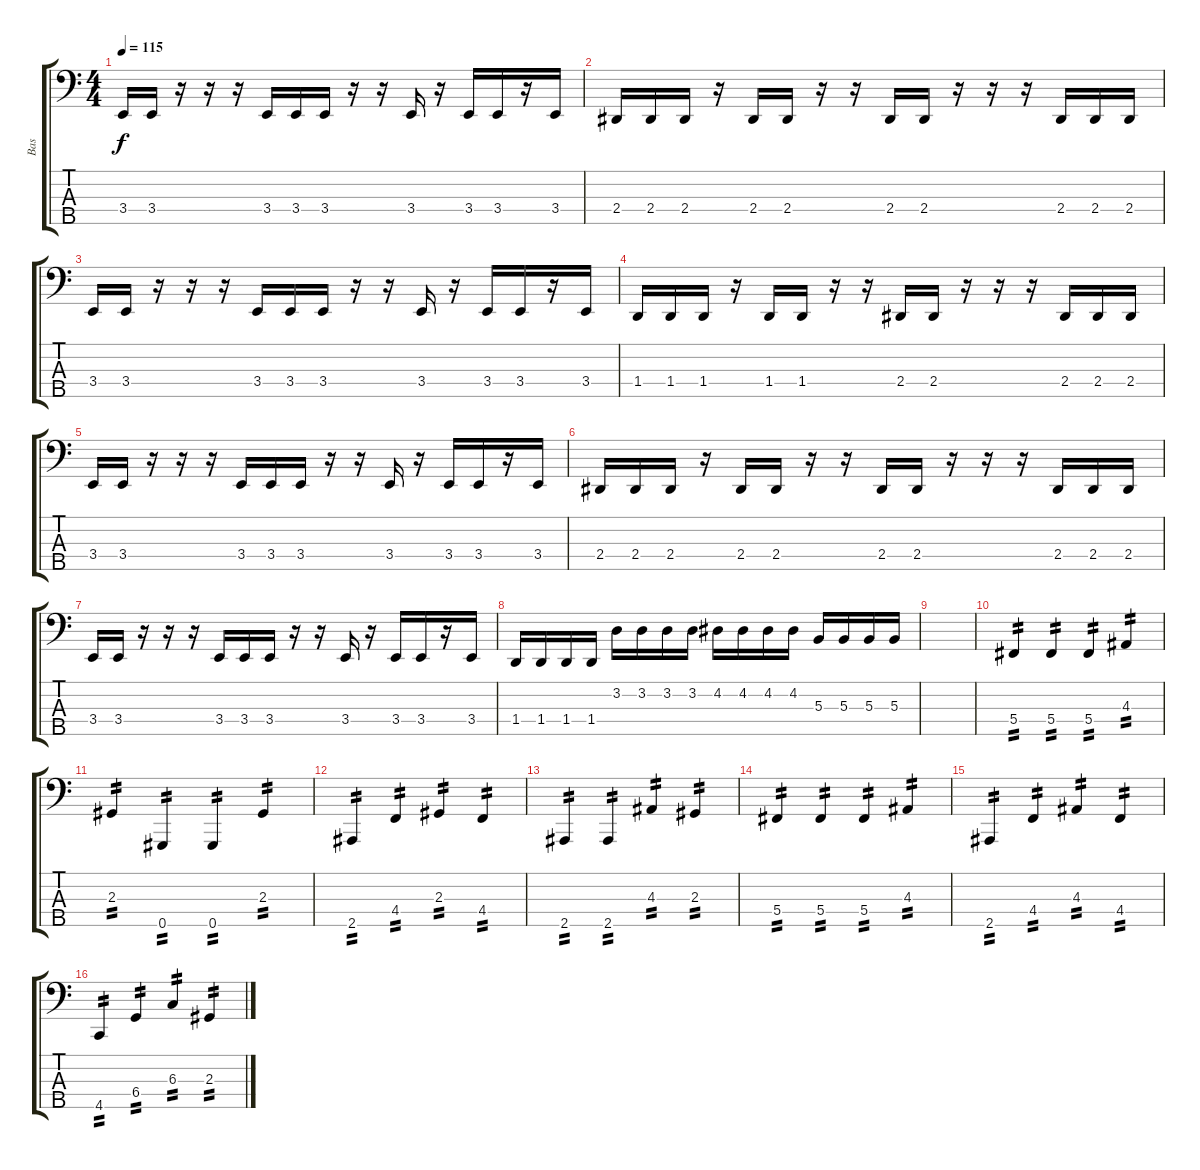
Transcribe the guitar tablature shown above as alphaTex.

\track ("Bas" "Bas") {instrument electricbassfinger}
\staff {score tabs}
\tuning (E2 B1 Gb1 Db1 Ab0) {hide}
\ts (4 4)
\tempo 115
\clef f4
\ks c
3.4.16{dy f} 3.4.16 r.16 r.16 r.16 3.4.16 3.4.16 3.4.16 r.16 r.16 3.4.16 r.16 3.4.16 3.4.16 r.16 3.4.16 |
2.4.16 2.4.16 2.4.16 r.16 2.4.16 2.4.16 r.16 r.16 2.4.16 2.4.16 r.16 r.16 r.16 2.4.16 2.4.16 2.4.16 |
3.4.16 3.4.16 r.16 r.16 r.16 3.4.16 3.4.16 3.4.16 r.16 r.16 3.4.16 r.16 3.4.16 3.4.16 r.16 3.4.16 |
1.4.16 1.4.16 1.4.16 r.16 1.4.16 1.4.16 r.16 r.16 2.4.16 2.4.16 r.16 r.16 r.16 2.4.16 2.4.16 2.4.16 |
3.4.16 3.4.16 r.16 r.16 r.16 3.4.16 3.4.16 3.4.16 r.16 r.16 3.4.16 r.16 3.4.16 3.4.16 r.16 3.4.16 |
2.4.16 2.4.16 2.4.16 r.16 2.4.16 2.4.16 r.16 r.16 2.4.16 2.4.16 r.16 r.16 r.16 2.4.16 2.4.16 2.4.16 |
3.4.16 3.4.16 r.16 r.16 r.16 3.4.16 3.4.16 3.4.16 r.16 r.16 3.4.16 r.16 3.4.16 3.4.16 r.16 3.4.16 |
1.4.16 1.4.16 1.4.16 1.4.16 3.2.16 3.2.16 3.2.16 3.2.16 4.2.16 4.2.16 4.2.16 4.2.16 5.3.16 5.3.16 5.3.16 5.3.16 |
|
5.4.4{tp 2} 5.4.4{tp 2} 5.4.4{tp 2} 4.3.4{tp 2} |
2.3.4{tp 2} 0.5.4{tp 2} 0.5.4{tp 2} 2.3.4{tp 2} |
2.5.4{tp 2} 4.4.4{tp 2} 2.3.4{tp 2} 4.4.4{tp 2} |
2.5.4{tp 2} 2.5.4{tp 2} 4.3.4{tp 2} 2.3.4{tp 2} |
5.4.4{tp 2} 5.4.4{tp 2} 5.4.4{tp 2} 4.3.4{tp 2} |
2.5.4{tp 2} 4.4.4{tp 2} 4.3.4{tp 2} 4.4.4{tp 2} |
4.5.4{tp 2} 6.4.4{tp 2} 6.3.4{tp 2} 2.3.4{tp 2}
